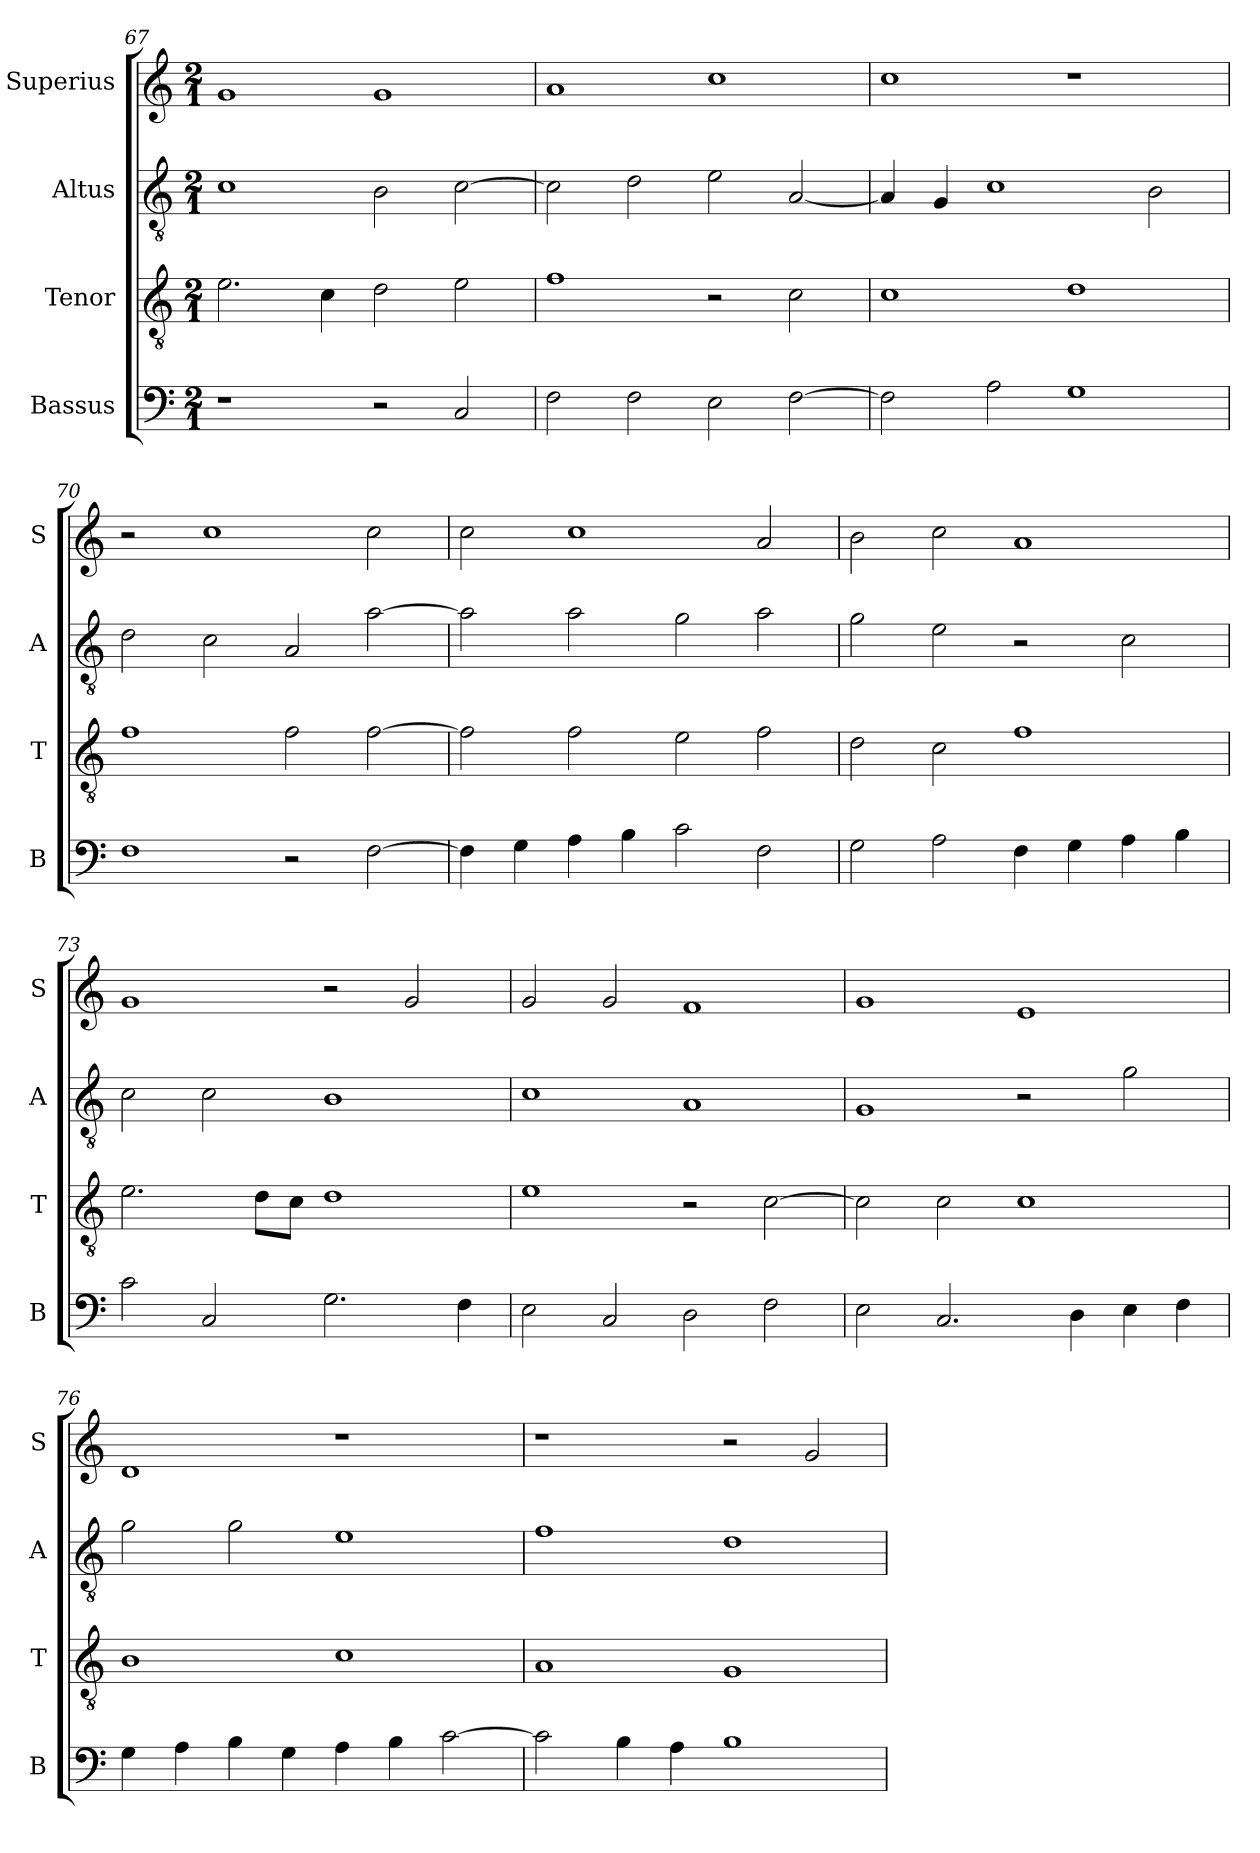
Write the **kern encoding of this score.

**kern	**kern	**kern	**kern
*part4	*part3	*part2	*part1
*staff4	*staff3	*staff2	*staff1
*I"Bassus	*I"Tenor	*I"Altus	*I"Superius
*I'B	*I'T	*I'A	*I'S
*clefF4	*clefGv2	*clefGv2	*clefG2
*k[]	*k[]	*k[]	*k[]
*C:	*C:	*C:	*C:
*M2/1	*M2/1	*M2/1	*M2/1
=67	=67	=67	=67
1r	2.e	1c	1g
.	4c	.	.
2r	2d	2B	1g
2C	2e	[2c	.
=68	=68	=68	=68
2F	1f	2c]	1a
2F	.	2d	.
2E	2r	2e	1cc
[2F	2c	[2A	.
=69	=69	=69	=69
2F]	1c	4A]	1cc
.	.	4G	.
2A	.	1c	.
1G	1d	.	1r
.	.	2B	.
=70	=70	=70	=70
1F	1f	2d	2r
.	.	2c	1cc
2r	2f	2A	.
[2F	[2f	[2a	2cc
=71	=71	=71	=71
4F]	2f]	2a]	2cc
4G	.	.	.
4A	2f	2a	1cc
4B	.	.	.
2c	2e	2g	.
2F	2f	2a	2a
=72	=72	=72	=72
2G	2d	2g	2b
2A	2c	2e	2cc
4F	1f	2r	1a
4G	.	.	.
4A	.	2c	.
4B	.	.	.
=73	=73	=73	=73
2c	2.e	2c	1g
2C	.	2c	.
.	8dL	.	.
.	8cJ	.	.
2.G	1d	1B	2r
.	.	.	2g
4F	.	.	.
=74	=74	=74	=74
2E	1e	1c	2g
2C	.	.	2g
2D	2r	1A	1f
2F	[2c	.	.
=75	=75	=75	=75
2E	2c]	1G	1g
2.C	2c	.	.
.	1c	2r	1e
4D	.	.	.
4E	.	2g	.
4F	.	.	.
=76	=76	=76	=76
4G	1B	2g	1d
4A	.	.	.
4B	.	2g	.
4G	.	.	.
4A	1c	1e	1r
4B	.	.	.
[2c	.	.	.
=77	=77	=77	=77
2c]	1A	1f	1r
4B	.	.	.
4A	.	.	.
1B	1G	1d	2r
.	.	.	2g
=	=	=	=
*-	*-	*-	*-
